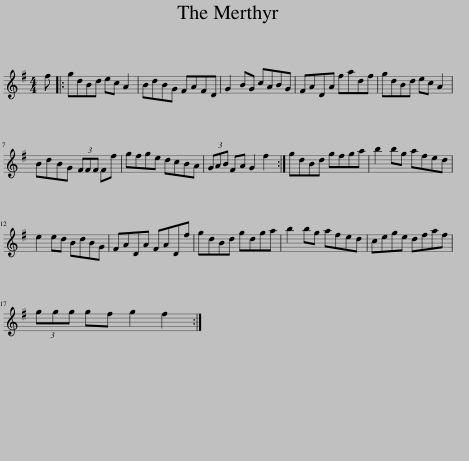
X:1
L:1/8
M:4/4
I:linebreak $
K:G
V:1 treble
V:1
 f |: gdBd ec A2 | BdBG FAFD | G2 BG cABG | FADA fadf | %5
 gdBd ec A2 |$ BdBG (3FFF Ff | gfge dcBA | (3GAB FA G2 f2 :| gdBd gfga | %10
 b2 bg afed |$ e2 ed BdBG | FADA FADf | gdBd gdga | b2 bg afed | %15
 cege dfaf |$ (3ggg gf g2 f2 :| %17
